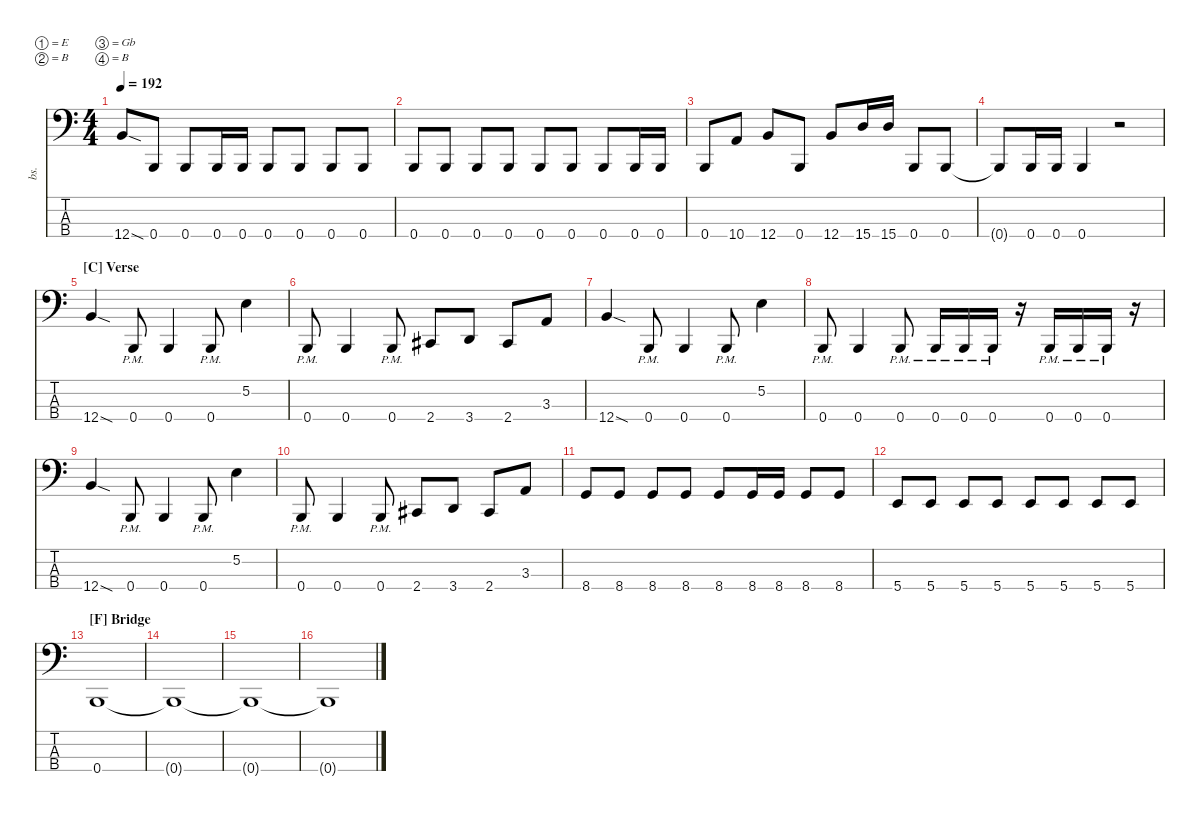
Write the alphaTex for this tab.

\defaultSystemsLayout 4
\hideDynamics
\bracketExtendMode nobrackets
\otherSystemsTrackNameOrientation horizontal
\track ("Electric Bass" "bs.") {instrument electricbassfinger}
\staff {score tabs}
\tuning (E2 B1 Gb1 B0)
\ts (4 4)
\tempo 192
\clef f4
\ks c
12.4{sod}.8{dy ff beam Up} 0.4.8{beam Up} 0.4.8{beam Up} 0.4.16{beam Up} 0.4.16{beam Up} 0.4.8{beam Up} 0.4.8{beam Up} 0.4.8{beam Up} 0.4.8{beam Up} |
0.4.8{beam Up} 0.4.8{beam Up} 0.4.8{beam Up} 0.4.8{beam Up} 0.4.8{beam Up} 0.4.8{beam Up} 0.4.8{beam Up} 0.4.16{beam Up} 0.4.16{beam Up} |
0.4.8{beam Up} 10.4.8{beam Up} 12.4.8{beam Up} 0.4.8{beam Up} 12.4.8{beam Up} 15.4.16{beam Up} 15.4.16{beam Up} 0.4.8{beam Up} 0.4.8{beam Up} |
0.4{t}.8{beam Up} 0.4.16{beam Up} 0.4.16{beam Up} 0.4.4{beam Up} r.2{beam Up} |
\section ("C" "Verse")
12.4{sod}.4{beam Up} 0.4{pm}.8{beam Up} 0.4.4{beam Up} 0.4{pm}.8{beam Up} 5.2.4{beam Down} |
0.4{pm}.8{beam Up} 0.4.4{beam Up} 0.4{pm}.8{beam Up} 2.4{acc #}.8{beam Up} 3.4.8{beam Up} 2.4{acc #}.8{beam Up} 3.3.8{beam Up} |
12.4{sod}.4{beam Up} 0.4{pm}.8{beam Up} 0.4.4{beam Up} 0.4{pm}.8{beam Up} 5.2.4{beam Down} |
0.4{pm}.8{beam Up} 0.4.4{beam Up} 0.4{pm}.8{beam Up} 0.4{pm}.16{beam Up} 0.4{pm}.16{beam Up} 0.4{pm}.16{beam Up} r.16{beam Up} 0.4{pm}.16{beam Up} 0.4{pm}.16{beam Up} 0.4{pm}.16{beam Up} r.16{beam Up} |
12.4{sod}.4{beam Up} 0.4{pm}.8{beam Up} 0.4.4{beam Up} 0.4{pm}.8{beam Up} 5.2.4{beam Down} |
0.4{pm}.8{beam Up} 0.4.4{beam Up} 0.4{pm}.8{beam Up} 2.4{acc #}.8{beam Up} 3.4.8{beam Up} 2.4{acc #}.8{beam Up} 3.3.8{beam Up} |
8.4.8{beam Up} 8.4.8{beam Up} 8.4.8{beam Up} 8.4.8{beam Up} 8.4.8{beam Up} 8.4.16{beam Up} 8.4.16{beam Up} 8.4.8{beam Up} 8.4.8{beam Up} |
5.4.8{beam Up} 5.4.8{beam Up} 5.4.8{beam Up} 5.4.8{beam Up} 5.4.8{beam Up} 5.4.8{beam Up} 5.4.8{beam Up} 5.4.8{beam Up} |
\section ("F" "Bridge")
0.4.1{beam Up} |
0.4{t}.1{beam Up} |
0.4{t}.1{beam Up} |
0.4{t}.1{beam Up}
